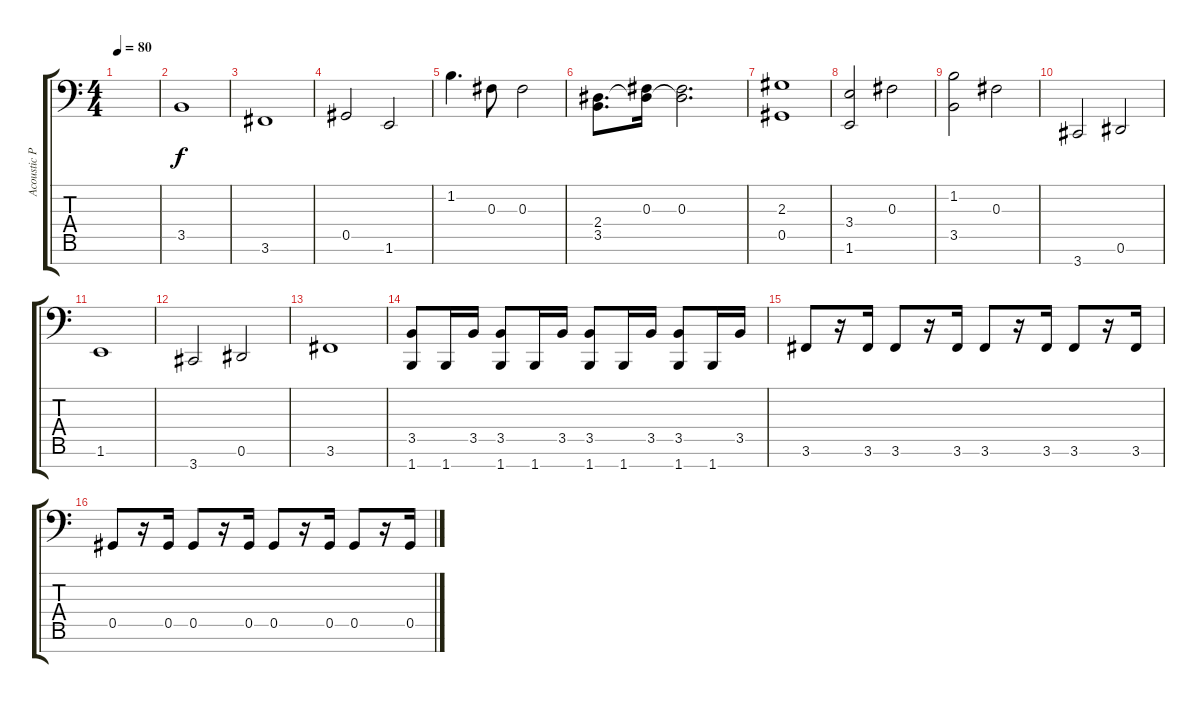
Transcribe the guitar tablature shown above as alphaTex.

\track ("Acoustic Piano (Staff 2)" "Acoustic P") {instrument acousticgrandpiano}
\staff {score tabs}
\tuning (Eb4 Bb3 Gb3 Db3 Ab2 Eb2 Bb1) {hide}
\ts (4 4)
\tempo 80
\clef f4
\ks c
|
3.5.1 |
3.6.1 |
0.5.2 1.6.2 |
1.2.4{d} 0.3.8 0.3.2 |
(2.4 3.5).8{d} (0.3 2.4{t}).16 (0.3 2.4{t}).2{d} |
(2.3 0.5).1 |
(3.4 1.6).2 0.3.2 |
(1.2 3.5).2 0.3.2 |
3.7.2 0.6.2 |
1.6.1 |
3.7.2 0.6.2 |
3.6.1 |
(3.5 1.7).8 1.7.16 3.5.16 (3.5 1.7).8 1.7.16 3.5.16 (3.5 1.7).8 1.7.16 3.5.16 (3.5 1.7).8 1.7.16 3.5.16 |
3.6.8 r.16 3.6.16 3.6.8 r.16 3.6.16 3.6.8 r.16 3.6.16 3.6.8 r.16 3.6.16 |
0.5.8 r.16 0.5.16 0.5.8 r.16 0.5.16 0.5.8 r.16 0.5.16 0.5.8 r.16 0.5.16
